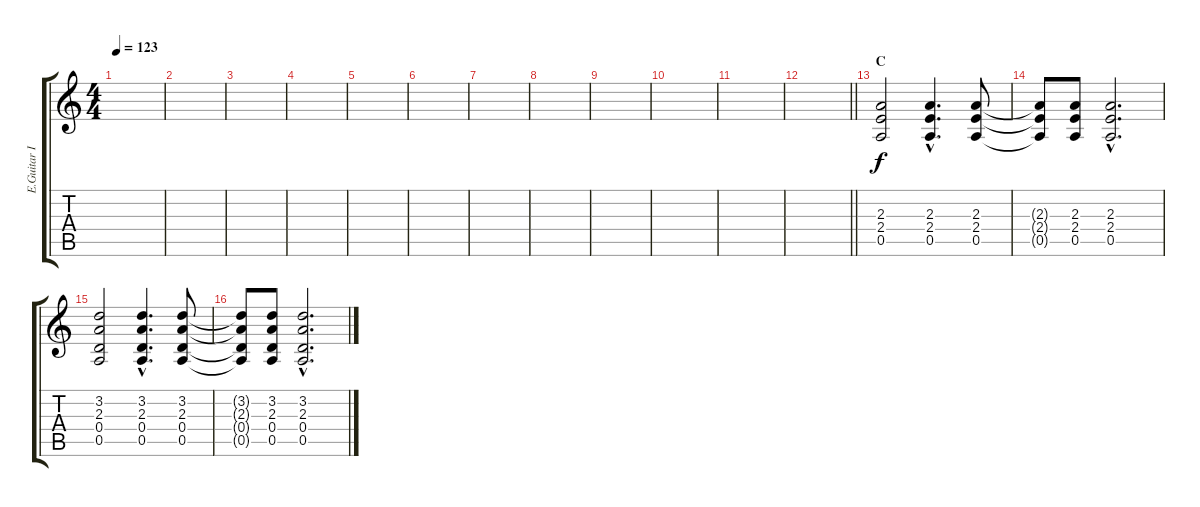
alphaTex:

\track ("E.Guitar I" "E.Guitar I") {instrument acousticguitarsteel}
\staff {score tabs}
\tuning (E4 B3 G3 D3 A2 E2) {hide}
\ts (4 4)
\tempo 123
\clef g2
\ks c
|
|
|
|
|
|
|
|
|
|
|
\barLineRight lightlight
|
\section ("" "C")
(2.3 2.4 0.5).2 (2.3{hac} 2.4{hac} 0.5{hac}).4{d} (2.3 2.4 0.5).8 |
(2.3{t} 2.4{t} 0.5{t}).8 (2.3 2.4 0.5).8 (2.3{hac} 2.4{hac} 0.5{hac}).2{d} |
(3.2 2.3 0.4 0.5).2 (3.2{hac} 2.3{hac} 0.4{hac} 0.5{hac}).4{d} (3.2 2.3 0.4 0.5).8 |
(3.2{t} 2.3{t} 0.4{t} 0.5{t}).8 (3.2 2.3 0.4 0.5).8 (3.2{hac} 2.3{hac} 0.4{hac} 0.5{hac}).2{d}
